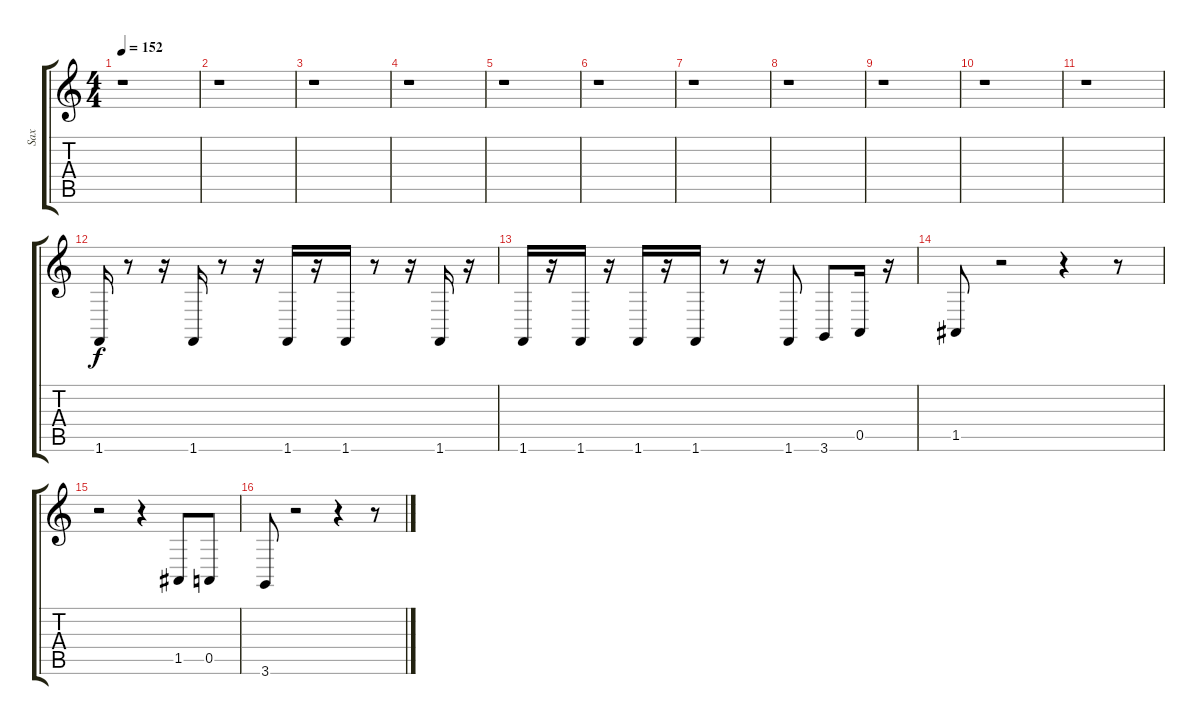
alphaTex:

\track ("Sax" "Sax") {instrument sopranosax}
\staff {score tabs}
\tuning (E4 B3 G3 D3 A2 E2) {hide}
\ts (4 4)
\tempo 152
\clef g2
\ks c
r.1{dy f} |
r.1 |
r.1 |
r.1 |
r.1 |
r.1 |
r.1 |
r.1 |
r.1 |
r.1 |
r.1 |
1.6.16 r.8 r.16 1.6.16 r.8 r.16 1.6.16 r.16 1.6.16 r.8 r.16 1.6.16 r.16 |
1.6.16 r.16 1.6.16 r.16 1.6.16 r.16 1.6.16 r.8 r.16 1.6.8 3.6.8 0.5.16 r.16 |
1.5.8 r.2 r.4 r.8 |
r.2 r.4 1.5.8 0.5.8 |
3.6.8 r.2 r.4 r.8
